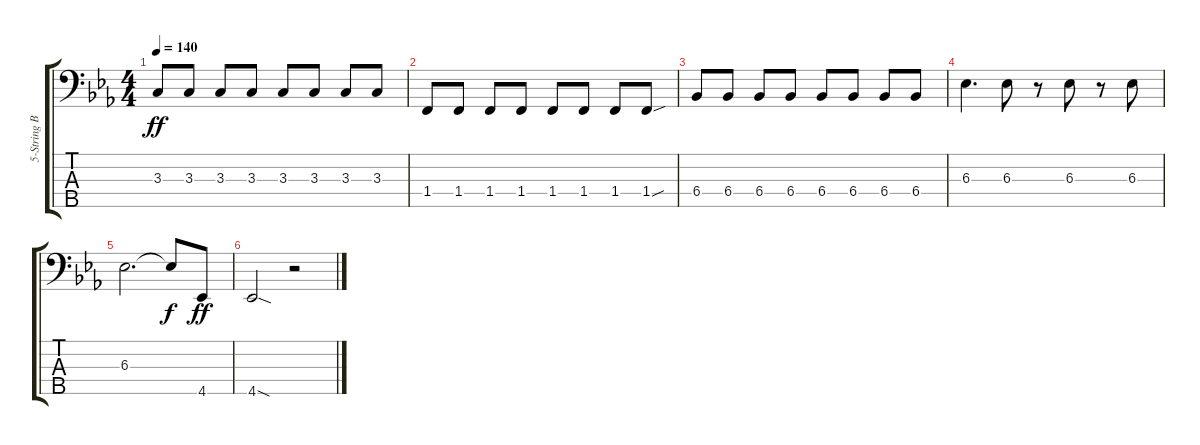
\track ("5-String Bass" "5-String B") {instrument electricbasspick}
\staff {score tabs}
\tuning (G2 D2 A1 E1 B0) {hide}
\ts (4 4)
\tempo 140
\clef f4
\ks eb
3.3.8{dy ff} 3.3.8 3.3.8 3.3.8 3.3.8 3.3.8 3.3.8 3.3.8 |
1.4.8 1.4.8 1.4.8 1.4.8 1.4.8 1.4.8 1.4.8 1.4{sou}.8 |
6.4.8 6.4.8 6.4.8 6.4.8 6.4.8 6.4.8 6.4.8 6.4.8 |
6.3.4{d} 6.3.8 r.8 6.3.8 r.8 6.3.8 |
6.3.2{d} 6.3{t}.8{dy f} 4.5.8{dy ff} |
4.5{sod}.2 r.2
